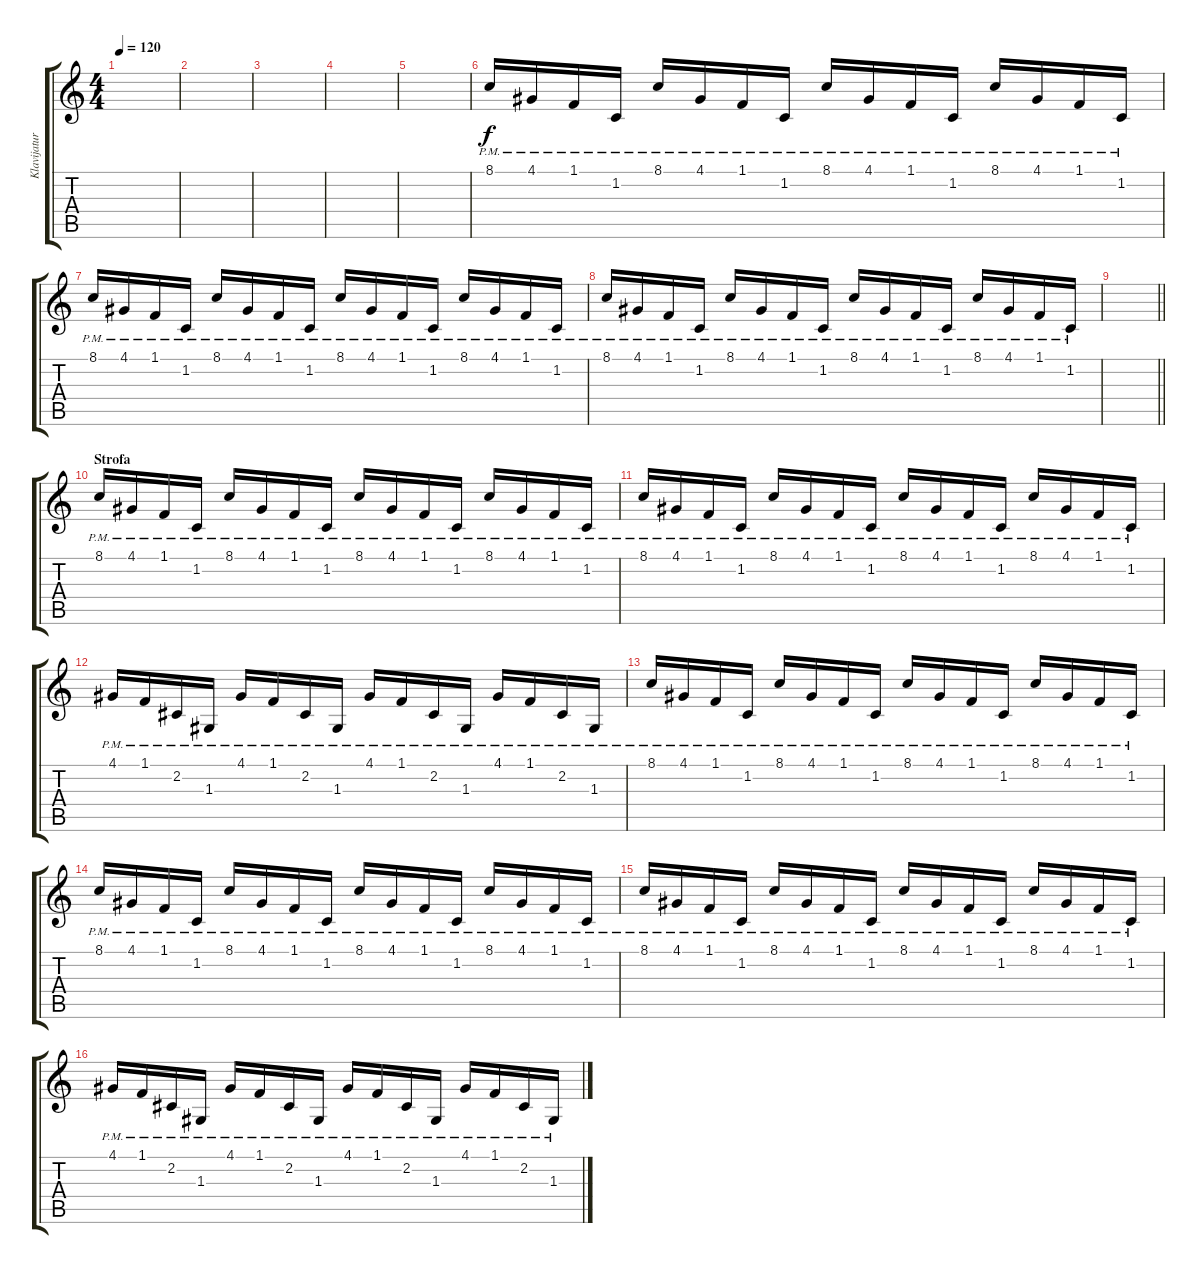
\track ("Klavijature 2" "Klavijatur") {instrument pizzicatostrings}
\staff {score tabs}
\tuning (E4 B3 G3 D3 A2 E2) {hide}
\ts (4 4)
\tempo 120
\clef g2
\ks c
|
|
|
|
|
8.1{pm}.16 4.1{pm}.16 1.1{pm}.16 1.2{pm}.16 8.1{pm}.16 4.1{pm}.16 1.1{pm}.16 1.2{pm}.16 8.1{pm}.16 4.1{pm}.16 1.1{pm}.16 1.2{pm}.16 8.1{pm}.16 4.1{pm}.16 1.1{pm}.16 1.2{pm}.16 |
8.1{pm}.16 4.1{pm}.16 1.1{pm}.16 1.2{pm}.16 8.1{pm}.16 4.1{pm}.16 1.1{pm}.16 1.2{pm}.16 8.1{pm}.16 4.1{pm}.16 1.1{pm}.16 1.2{pm}.16 8.1{pm}.16 4.1{pm}.16 1.1{pm}.16 1.2{pm}.16 |
8.1{pm}.16 4.1{pm}.16 1.1{pm}.16 1.2{pm}.16 8.1{pm}.16 4.1{pm}.16 1.1{pm}.16 1.2{pm}.16 8.1{pm}.16 4.1{pm}.16 1.1{pm}.16 1.2{pm}.16 8.1{pm}.16 4.1{pm}.16 1.1{pm}.16 1.2{pm}.16 |
\barLineRight lightlight
|
\section ("" "Strofa")
8.1{pm}.16 4.1{pm}.16 1.1{pm}.16 1.2{pm}.16 8.1{pm}.16 4.1{pm}.16 1.1{pm}.16 1.2{pm}.16 8.1{pm}.16 4.1{pm}.16 1.1{pm}.16 1.2{pm}.16 8.1{pm}.16 4.1{pm}.16 1.1{pm}.16 1.2{pm}.16 |
8.1{pm}.16 4.1{pm}.16 1.1{pm}.16 1.2{pm}.16 8.1{pm}.16 4.1{pm}.16 1.1{pm}.16 1.2{pm}.16 8.1{pm}.16 4.1{pm}.16 1.1{pm}.16 1.2{pm}.16 8.1{pm}.16 4.1{pm}.16 1.1{pm}.16 1.2{pm}.16 |
4.1{pm}.16 1.1{pm}.16 2.2{pm}.16 1.3{pm}.16 4.1{pm}.16 1.1{pm}.16 2.2{pm}.16 1.3{pm}.16 4.1{pm}.16 1.1{pm}.16 2.2{pm}.16 1.3{pm}.16 4.1{pm}.16 1.1{pm}.16 2.2{pm}.16 1.3{pm}.16 |
8.1{pm}.16 4.1{pm}.16 1.1{pm}.16 1.2{pm}.16 8.1{pm}.16 4.1{pm}.16 1.1{pm}.16 1.2{pm}.16 8.1{pm}.16 4.1{pm}.16 1.1{pm}.16 1.2{pm}.16 8.1{pm}.16 4.1{pm}.16 1.1{pm}.16 1.2{pm}.16 |
8.1{pm}.16 4.1{pm}.16 1.1{pm}.16 1.2{pm}.16 8.1{pm}.16 4.1{pm}.16 1.1{pm}.16 1.2{pm}.16 8.1{pm}.16 4.1{pm}.16 1.1{pm}.16 1.2{pm}.16 8.1{pm}.16 4.1{pm}.16 1.1{pm}.16 1.2{pm}.16 |
8.1{pm}.16 4.1{pm}.16 1.1{pm}.16 1.2{pm}.16 8.1{pm}.16 4.1{pm}.16 1.1{pm}.16 1.2{pm}.16 8.1{pm}.16 4.1{pm}.16 1.1{pm}.16 1.2{pm}.16 8.1{pm}.16 4.1{pm}.16 1.1{pm}.16 1.2{pm}.16 |
4.1{pm}.16 1.1{pm}.16 2.2{pm}.16 1.3{pm}.16 4.1{pm}.16 1.1{pm}.16 2.2{pm}.16 1.3{pm}.16 4.1{pm}.16 1.1{pm}.16 2.2{pm}.16 1.3{pm}.16 4.1{pm}.16 1.1{pm}.16 2.2{pm}.16 1.3{pm}.16
